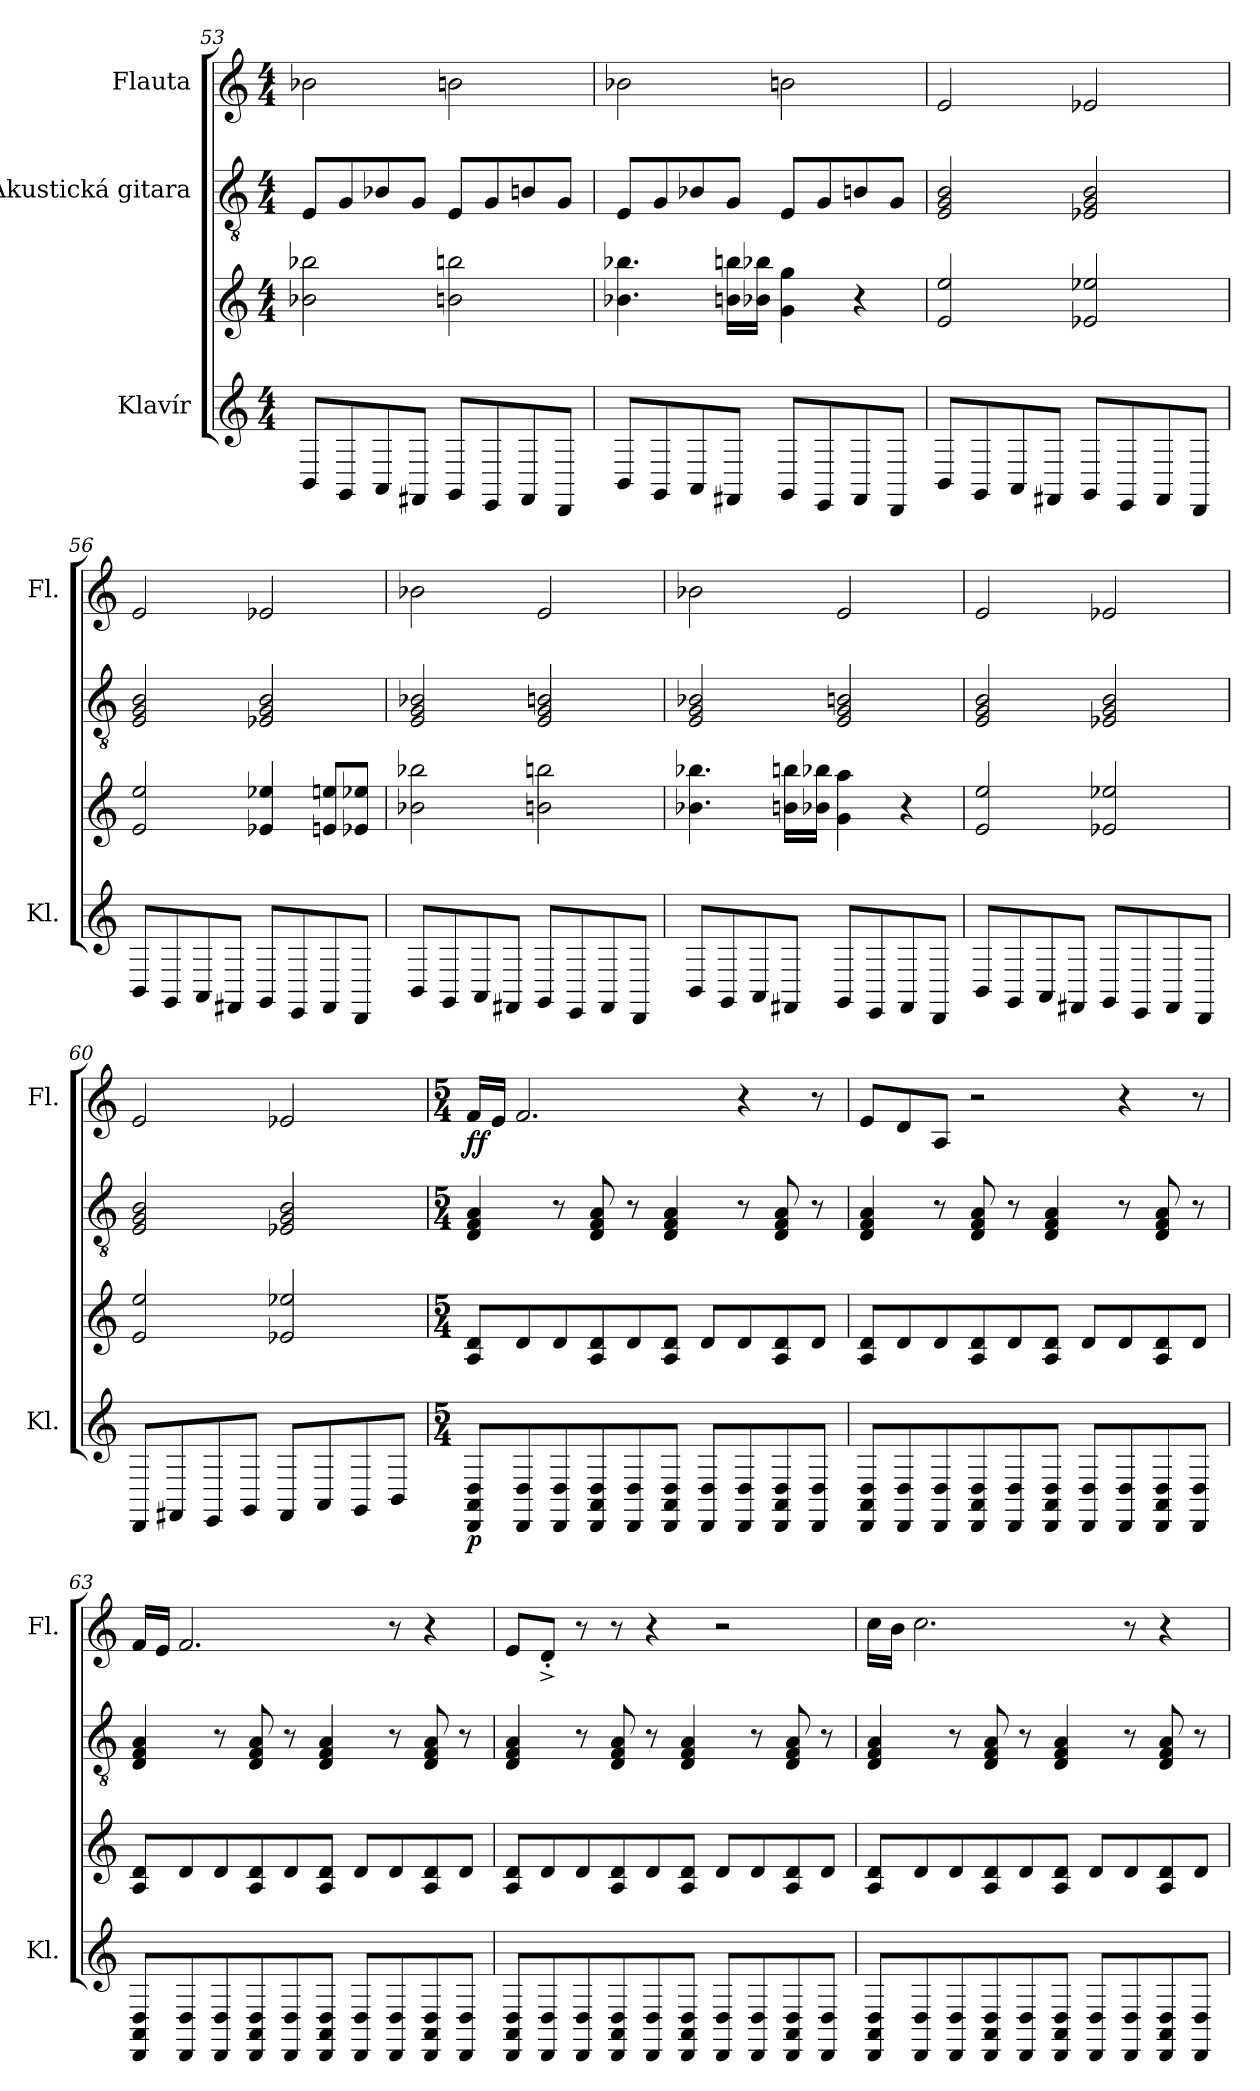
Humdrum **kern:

**kern	**kern	**dynam	**kern	**kern	**dynam
*part3	*part3	*part3	*part2	*part1	*part1
*staff4	*staff3	*staff3/4	*staff2	*staff1	*staff1
*I"Klavír	*	*	*I"Akustická gitara	*I"Flauta	*
*I'Kl.	*	*	*	*I'Fl.	*
*clefG2	*clefG2	*	*clefGv2	*clefG2	*
*k[]	*k[]	*	*k[]	*k[]	*
*M4/4	*M4/4	*	*M4/4	*M4/4	*
=53	=53	=53	=53	=53	=53
8BB/L	2b-X\ 2bb-X\	.	8E/L	2b-X\	.
8GG/	.	.	8G/	.	.
8AA/	.	.	8B-X/	.	.
8FF#X/J	.	.	8G/J	.	.
8GG/L	2bn\ 2bbn\	.	8E/L	2bn\	.
8EE/	.	.	8G/	.	.
8FF#/	.	.	8Bn/	.	.
8DD/J	.	.	8G/J	.	.
!!LO:LB:g=z
=54	=54	=54	=54	=54	=54
8BB/L	4.b-X\ 4.bb-X\	.	8E/L	2b-X\	.
8GG/	.	.	8G/	.	.
8AA/	.	.	8B-X/	.	.
8FF#X/J	16bn\ 16bbn\LL	.	8G/J	.	.
.	16b-X\ 16bb-X\JJ	.	.	.	.
8GG/L	4g\ 4gg\	.	8E/L	2bn\	.
8EE/	.	.	8G/	.	.
8FF#/	4r	.	8Bn/	.	.
8DD/J	.	.	8G/J	.	.
=55	=55	=55	=55	=55	=55
8BB/L	2e/ 2ee/	.	2E/ 2G/ 2B/	2e/	.
8GG/	.	.	.	.	.
8AA/	.	.	.	.	.
8FF#X/J	.	.	.	.	.
8GG/L	2e-X/ 2ee-X/	.	2E-X/ 2G/ 2B/	2e-X/	.
8EE/	.	.	.	.	.
8FF#/	.	.	.	.	.
8DD/J	.	.	.	.	.
=56	=56	=56	=56	=56	=56
8BB/L	2e/ 2ee/	.	2E/ 2G/ 2B/	2e/	.
8GG/	.	.	.	.	.
8AA/	.	.	.	.	.
8FF#X/J	.	.	.	.	.
8GG/L	4e-X/ 4ee-X/	.	2E-X/ 2G/ 2B/	2e-X/	.
8EE/	.	.	.	.	.
8FF#/	8en/ 8een/L	.	.	.	.
8DD/J	8e-X/ 8ee-X/J	.	.	.	.
=57	=57	=57	=57	=57	=57
8BB/L	2b-X\ 2bb-X\	.	2E/ 2G/ 2B-X/	2b-X\	.
8GG/	.	.	.	.	.
8AA/	.	.	.	.	.
8FF#X/J	.	.	.	.	.
8GG/L	2bn\ 2bbn\	.	2E/ 2G/ 2Bn/	2e/	.
8EE/	.	.	.	.	.
8FF#/	.	.	.	.	.
8DD/J	.	.	.	.	.
!!LO:PB:g=z
=58	=58	=58	=58	=58	=58
8BB/L	4.b-X\ 4.bb-X\	.	2E/ 2G/ 2B-X/	2b-X\	.
8GG/	.	.	.	.	.
8AA/	.	.	.	.	.
8FF#X/J	16bn\ 16bbn\LL	.	.	.	.
.	16b-X\ 16bb-X\JJ	.	.	.	.
8GG/L	4g\ 4aa\	.	2E/ 2G/ 2Bn/	2e/	.
8EE/	.	.	.	.	.
8FF#/	4r	.	.	.	.
8DD/J	.	.	.	.	.
=59	=59	=59	=59	=59	=59
8BB/L	2e/ 2ee/	.	2E/ 2G/ 2B/	2e/	.
8GG/	.	.	.	.	.
8AA/	.	.	.	.	.
8FF#X/J	.	.	.	.	.
8GG/L	2e-X/ 2ee-X/	.	2E-X/ 2G/ 2B/	2e-X/	.
8EE/	.	.	.	.	.
8FF#/	.	.	.	.	.
8DD/J	.	.	.	.	.
=60	=60	=60	=60	=60	=60
8DD/L	2e/ 2ee/	.	2E/ 2G/ 2B/	2e/	.
8FF#X/	.	.	.	.	.
8EE/	.	.	.	.	.
8GG/J	.	.	.	.	.
8FF#/L	2e-X/ 2ee-X/	.	2E-X/ 2G/ 2B/	2e-X/	.
8AA/	.	.	.	.	.
8GG/	.	.	.	.	.
8BB/J	.	.	.	.	.
!!LO:LB:g=z
=61	=61	=61	=61	=61	=61
*k[]	*k[]	*	*k[]	*k[]	*
*M5/4	*M5/4	*	*M5/4	*M5/4	*
!	!	!LO:DY:b=2	!	!	!LO:DY:b
8DD/ 8AA/ 8D/L	8A/ 8d/L	p	4D/ 4F/ 4A/	16f/LL	ff
.	.	.	.	16e/JJ	.
8DD/ 8D/	8d/	.	.	2.f/	.
8DD/ 8D/	8d/	.	8r	.	.
8DD/ 8AA/ 8D/	8A/ 8d/	.	8D/ 8F/ 8A/	.	.
8DD/ 8D/	8d/	.	8r	.	.
8DD/ 8AA/ 8D/J	8A/ 8d/J	.	4D/ 4F/ 4A/	.	.
8DD/ 8D/L	8d/L	.	.	.	.
8DD/ 8D/	8d/	.	8r	4r	.
8DD/ 8AA/ 8D/	8A/ 8d/	.	8D/ 8F/ 8A/	.	.
8DD/ 8D/J	8d/J	.	8r	8r	.
=62	=62	=62	=62	=62	=62
8DD/ 8AA/ 8D/L	8A/ 8d/L	.	4D/ 4F/ 4A/	8e/L	.
8DD/ 8D/	8d/	.	.	8d/	.
8DD/ 8D/	8d/	.	8r	8A/J	.
8DD/ 8AA/ 8D/	8A/ 8d/	.	8D/ 8F/ 8A/	2r	.
8DD/ 8D/	8d/	.	8r	.	.
8DD/ 8AA/ 8D/J	8A/ 8d/J	.	4D/ 4F/ 4A/	.	.
8DD/ 8D/L	8d/L	.	.	.	.
8DD/ 8D/	8d/	.	8r	4r	.
8DD/ 8AA/ 8D/	8A/ 8d/	.	8D/ 8F/ 8A/	.	.
8DD/ 8D/J	8d/J	.	8r	8r	.
!!LO:LB:g=z
=63	=63	=63	=63	=63	=63
8DD/ 8AA/ 8D/L	8A/ 8d/L	.	4D/ 4F/ 4A/	16f/LL	.
.	.	.	.	16e/JJ	.
8DD/ 8D/	8d/	.	.	2.f/	.
8DD/ 8D/	8d/	.	8r	.	.
8DD/ 8AA/ 8D/	8A/ 8d/	.	8D/ 8F/ 8A/	.	.
8DD/ 8D/	8d/	.	8r	.	.
8DD/ 8AA/ 8D/J	8A/ 8d/J	.	4D/ 4F/ 4A/	.	.
8DD/ 8D/L	8d/L	.	.	.	.
8DD/ 8D/	8d/	.	8r	8r	.
8DD/ 8AA/ 8D/	8A/ 8d/	.	8D/ 8F/ 8A/	4r	.
8DD/ 8D/J	8d/J	.	8r	.	.
=64	=64	=64	=64	=64	=64
8DD/ 8AA/ 8D/L	8A/ 8d/L	.	4D/ 4F/ 4A/	8e/L	.
8DD/ 8D/	8d/	.	.	8d^'/J	.
8DD/ 8D/	8d/	.	8r	8r	.
8DD/ 8AA/ 8D/	8A/ 8d/	.	8D/ 8F/ 8A/	8r	.
8DD/ 8D/	8d/	.	8r	4r	.
8DD/ 8AA/ 8D/J	8A/ 8d/J	.	4D/ 4F/ 4A/	.	.
8DD/ 8D/L	8d/L	.	.	2r	.
8DD/ 8D/	8d/	.	8r	.	.
8DD/ 8AA/ 8D/	8A/ 8d/	.	8D/ 8F/ 8A/	.	.
8DD/ 8D/J	8d/J	.	8r	.	.
=65	=65	=65	=65	=65	=65
8DD/ 8AA/ 8D/L	8A/ 8d/L	.	4D/ 4F/ 4A/	16cc\LL	.
.	.	.	.	16b\JJ	.
8DD/ 8D/	8d/	.	.	2.cc\	.
8DD/ 8D/	8d/	.	8r	.	.
8DD/ 8AA/ 8D/	8A/ 8d/	.	8D/ 8F/ 8A/	.	.
8DD/ 8D/	8d/	.	8r	.	.
8DD/ 8AA/ 8D/J	8A/ 8d/J	.	4D/ 4F/ 4A/	.	.
8DD/ 8D/L	8d/L	.	.	.	.
8DD/ 8D/	8d/	.	8r	8r	.
8DD/ 8AA/ 8D/	8A/ 8d/	.	8D/ 8F/ 8A/	4r	.
8DD/ 8D/J	8d/J	.	8r	.	.
=	=	=	=	=	=
*-	*-	*-	*-	*-	*-
